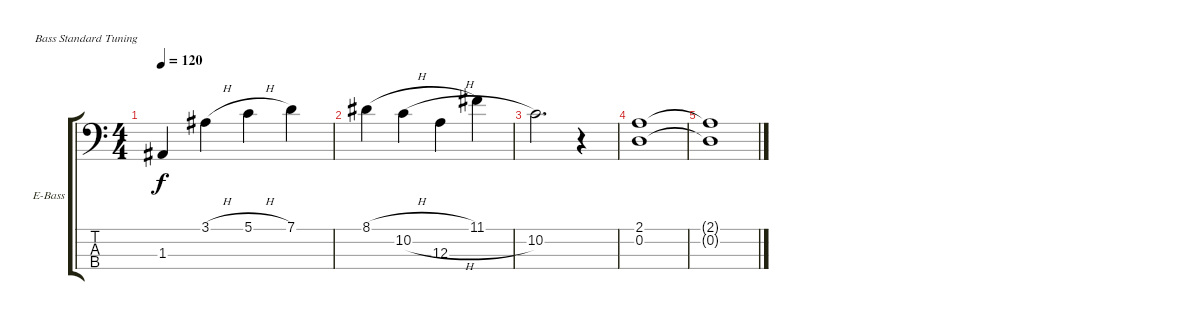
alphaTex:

\defaultSystemsLayout 4
\bracketExtendMode groupsimilarinstruments
\firstSystemTrackNameOrientation horizontal
\otherSystemsTrackNameOrientation horizontal
\track ("Electric Bass" "E-Bass") {instrument electricbassfinger}
\staff {score tabs}
\tuning (G2 D2 A1 E1)
\ts (4 4)
\tempo 120
\clef f4
\scale
0.333333
\ks c
1.3.4{dy f} 3.1{h}.4 5.1{h}.4 7.1.4 |
\scale
0.333333 8.1{h}.4 10.2{h}.4 12.3.4 11.1.4 |
\scale
0.333333 10.2.2{d} r.4 |
\scale
0.333333 (2.1 0.2).1 |
(2.1{t} 0.2{t}).1
